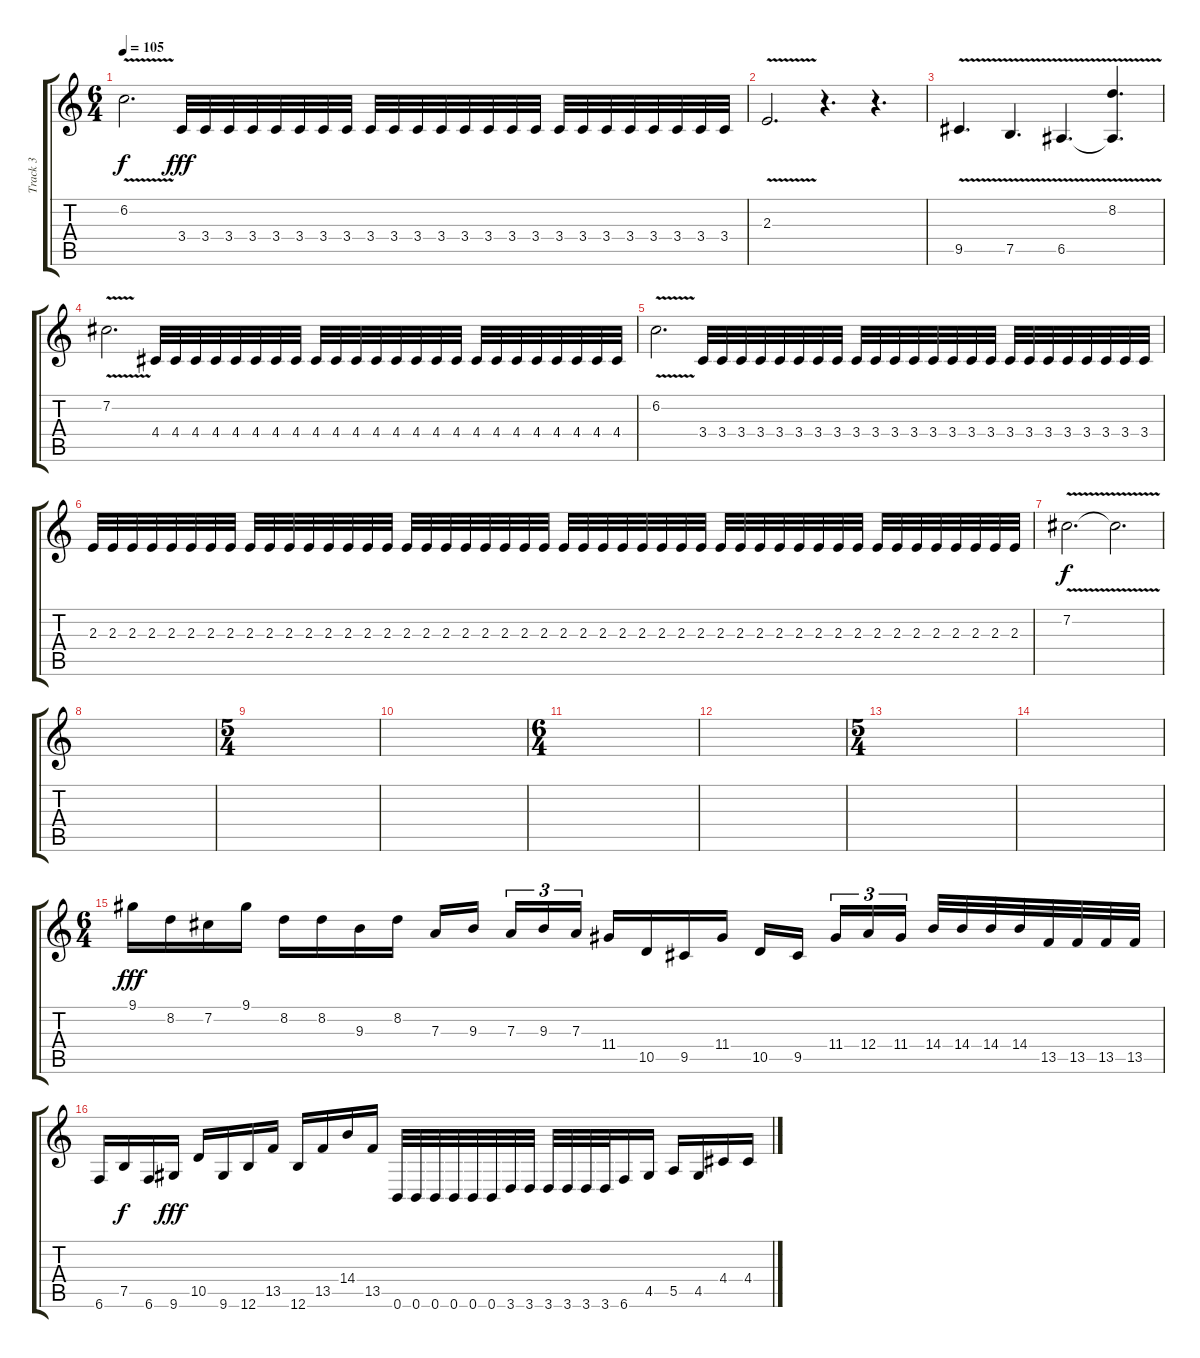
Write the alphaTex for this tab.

\track ("Track 3" "Track 3") {instrument electricguitarclean}
\staff {score tabs}
\tuning (B3 Gb3 D3 A2 E2 B1) {hide}
\ts (6 4)
\tempo 105
\clef g2
\ks c
6.2{v}.2{d dy f} 3.4.32{dy fff} 3.4.32 3.4.32 3.4.32 3.4.32 3.4.32 3.4.32 3.4.32 3.4.32 3.4.32 3.4.32 3.4.32 3.4.32 3.4.32 3.4.32 3.4.32 3.4.32 3.4.32 3.4.32 3.4.32 3.4.32 3.4.32 3.4.32 3.4.32 |
2.3{v}.2{d volume 0} r.4{d} r.4{d volume 13} |
9.5{v}.4{d instrument distortionguitar} 7.5{v}.4{d} 6.5{v}.4{d} (8.2 6.5{t}).4{d} |
7.2{v}.2{d} 4.4.32 4.4.32 4.4.32 4.4.32 4.4.32 4.4.32 4.4.32 4.4.32 4.4.32 4.4.32 4.4.32 4.4.32 4.4.32 4.4.32 4.4.32 4.4.32 4.4.32 4.4.32 4.4.32 4.4.32 4.4.32 4.4.32 4.4.32 4.4.32 |
6.2{v}.2{d} 3.4.32 3.4.32 3.4.32 3.4.32 3.4.32 3.4.32 3.4.32 3.4.32 3.4.32 3.4.32 3.4.32 3.4.32 3.4.32 3.4.32 3.4.32 3.4.32 3.4.32 3.4.32 3.4.32 3.4.32 3.4.32 3.4.32 3.4.32 3.4.32 |
2.3.32 2.3.32 2.3.32 2.3.32 2.3.32 2.3.32 2.3.32 2.3.32 2.3.32 2.3.32 2.3.32 2.3.32 2.3.32 2.3.32 2.3.32 2.3.32 2.3.32 2.3.32 2.3.32 2.3.32 2.3.32 2.3.32 2.3.32 2.3.32 2.3.32 2.3.32 2.3.32 2.3.32 2.3.32 2.3.32 2.3.32 2.3.32 2.3.32 2.3.32 2.3.32 2.3.32 2.3.32 2.3.32 2.3.32 2.3.32 2.3.32 2.3.32 2.3.32 2.3.32 2.3.32 2.3.32 2.3.32 2.3.32 |
7.2{v}.2{d dy f} 7.2{t}.2{d} |
|
\ts (5 4)
|
|
\ts (6 4)
|
|
\ts (5 4)
|
|
\ts (6 4)
9.1.16{dy fff volume 13 instrument electricguitarclean} 8.2.16 7.2.16 9.1.16 8.2.16 8.2.16 9.3.16 8.2.16 7.3.16 9.3.16{beam splitsecondary} 7.3.16{tu (3 2)} 9.3.16{tu (3 2)} 7.3.16{tu (3 2)} 11.4.16 10.5.16 9.5.16 11.4.16 10.5.16 9.5.16{beam splitsecondary} 11.4.16{tu (3 2)} 12.4.16{tu (3 2)} 11.4.16{tu (3 2) beam splitsecondary} 14.4.32 14.4.32 14.4.32 14.4.32 13.5.32 13.5.32 13.5.32 13.5.32 |
6.6.16 7.5.16{dy f} 6.6.16 9.6.16{dy fff} 10.5.16 9.6.16 12.6.16 13.5.16 12.6.16 13.5.16 14.4.16 13.5.16 0.6.32 0.6.32 0.6.32 0.6.32 0.6.32 0.6.32 3.6.32 3.6.32 3.6.32 3.6.32 3.6.32 3.6.32 6.6.16 4.5.16 5.5.16 4.5.16 4.4.16 4.4.16
